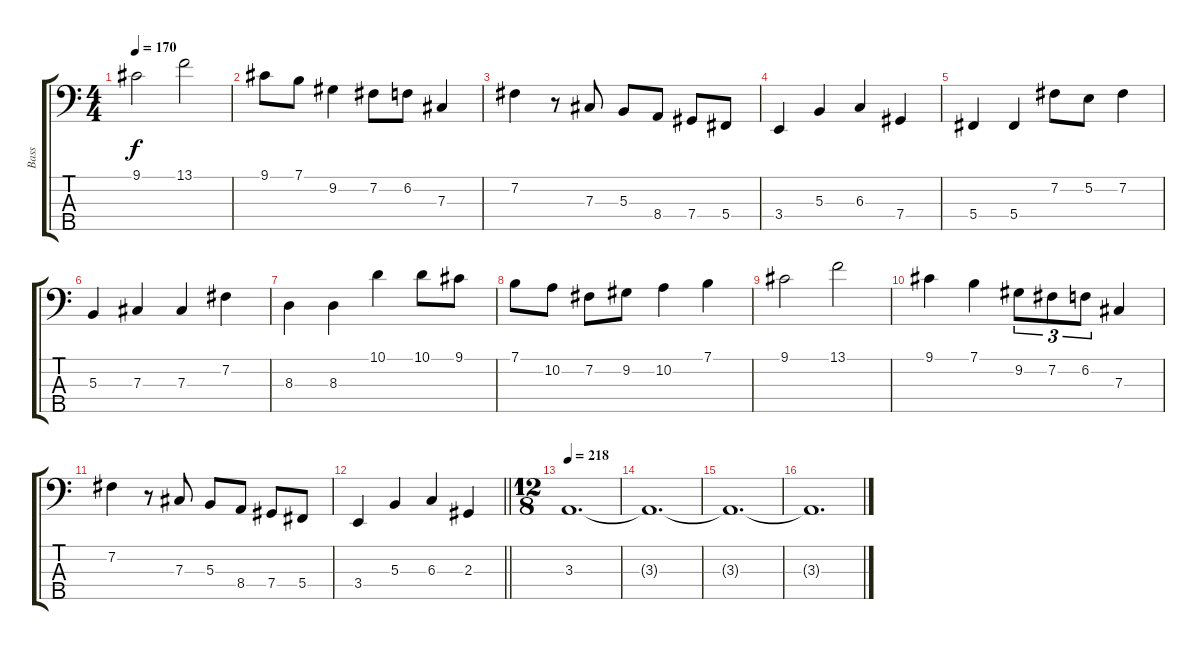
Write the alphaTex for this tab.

\track ("Bass" "Bass") {instrument electricbassfinger}
\staff {score tabs}
\tuning (E2 B1 Gb1 Db1 Ab0) {hide}
\ts (4 4)
\tempo 170
\clef f4
\ks c
9.1.2{dy f} 13.1.2 |
9.1.8 7.1.8 9.2.4 7.2.8 6.2.8 7.3.4 |
7.2.4 r.8 7.3.8 5.3.8 8.4.8 7.4.8 5.4.8 |
3.4.4 5.3.4 6.3.4 7.4.4 |
5.4.4 5.4.4 7.2.8 5.2.8 7.2.4 |
5.3.4 7.3.4 7.3.4 7.2.4 |
8.3.4 8.3.4 10.1.4 10.1.8 9.1.8 |
7.1.8 10.2.8 7.2.8 9.2.8 10.2.4 7.1.4 |
9.1.2 13.1.2 |
9.1.4 7.1.4 9.2.8{tu (3 2)} 7.2.8{tu (3 2)} 6.2.8{tu (3 2)} 7.3.4 |
7.2.4 r.8 7.3.8 5.3.8 8.4.8 7.4.8 5.4.8 |
\barLineRight lightlight
3.4.4 5.3.4 6.3.4 2.3.4 |
\ts (12 8)
\tempo 218
3.3.1{d} |
3.3{t}.1{d volume 0} |
3.3{t}.1{d} |
3.3{t}.1{d}
